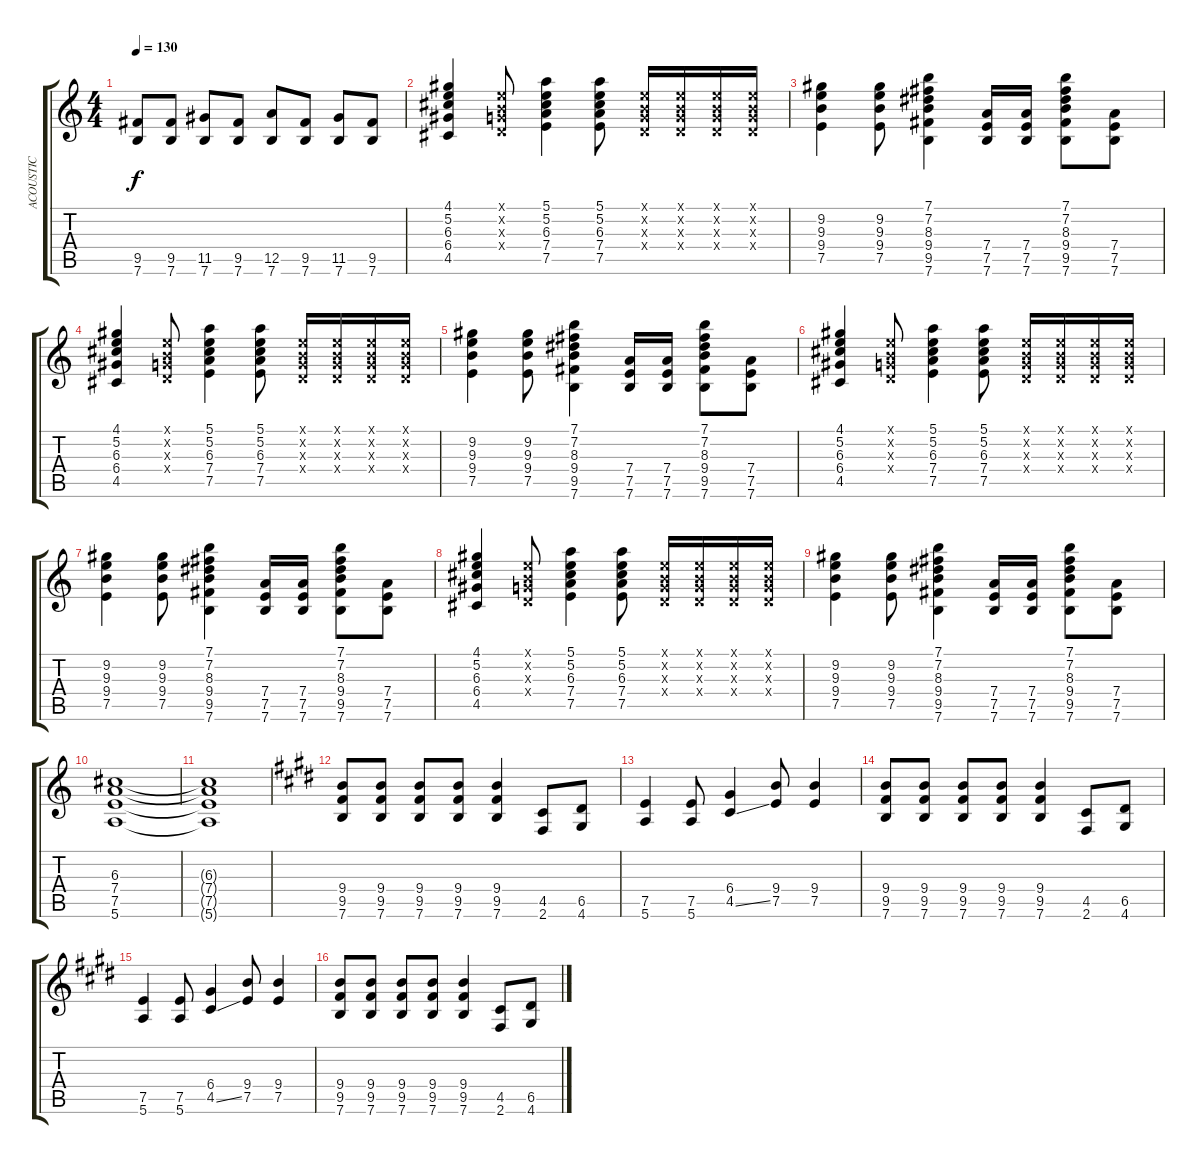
\track ("ACOUSTIC" "ACOUSTIC") {instrument acousticguitarsteel}
\staff {score tabs}
\tuning (E4 B3 G3 D3 A2 E2) {hide}
\ts (4 4)
\tempo 130
\clef g2
\ks c
(9.5 7.6).8{dy f} (9.5 7.6).8 (11.5 7.6).8 (9.5 7.6).8 (12.5 7.6).8 (9.5 7.6).8 (11.5 7.6).8 (9.5 7.6).8 |
(4.1 5.2 6.3 6.4 4.5).4 (0.1{x} 0.2{x} 0.3{x} 0.4{x}).8 (5.1 5.2 6.3 7.4 7.5).4 (5.1 5.2 6.3 7.4 7.5).8 (0.1{x} 0.2{x} 0.3{x} 0.4{x}).16 (0.1{x} 0.2{x} 0.3{x} 0.4{x}).16 (0.1{x} 0.2{x} 0.3{x} 0.4{x}).16 (0.1{x} 0.2{x} 0.3{x} 0.4{x}).16 |
(9.2 9.3 9.4 7.5).4 (9.2 9.3 9.4 7.5).8 (7.1 7.2 8.3 9.4 9.5 7.6).4 (7.4 7.5 7.6).16 (7.4 7.5 7.6).16 (7.1 7.2 8.3 9.4 9.5 7.6).8 (7.4 7.5 7.6).8 |
(4.1 5.2 6.3 6.4 4.5).4 (0.1{x} 0.2{x} 0.3{x} 0.4{x}).8 (5.1 5.2 6.3 7.4 7.5).4 (5.1 5.2 6.3 7.4 7.5).8 (0.1{x} 0.2{x} 0.3{x} 0.4{x}).16 (0.1{x} 0.2{x} 0.3{x} 0.4{x}).16 (0.1{x} 0.2{x} 0.3{x} 0.4{x}).16 (0.1{x} 0.2{x} 0.3{x} 0.4{x}).16 |
(9.2 9.3 9.4 7.5).4 (9.2 9.3 9.4 7.5).8 (7.1 7.2 8.3 9.4 9.5 7.6).4 (7.4 7.5 7.6).16 (7.4 7.5 7.6).16 (7.1 7.2 8.3 9.4 9.5 7.6).8 (7.4 7.5 7.6).8 |
(4.1 5.2 6.3 6.4 4.5).4 (0.1{x} 0.2{x} 0.3{x} 0.4{x}).8 (5.1 5.2 6.3 7.4 7.5).4 (5.1 5.2 6.3 7.4 7.5).8 (0.1{x} 0.2{x} 0.3{x} 0.4{x}).16 (0.1{x} 0.2{x} 0.3{x} 0.4{x}).16 (0.1{x} 0.2{x} 0.3{x} 0.4{x}).16 (0.1{x} 0.2{x} 0.3{x} 0.4{x}).16 |
(9.2 9.3 9.4 7.5).4 (9.2 9.3 9.4 7.5).8 (7.1 7.2 8.3 9.4 9.5 7.6).4 (7.4 7.5 7.6).16 (7.4 7.5 7.6).16 (7.1 7.2 8.3 9.4 9.5 7.6).8 (7.4 7.5 7.6).8 |
(4.1 5.2 6.3 6.4 4.5).4 (0.1{x} 0.2{x} 0.3{x} 0.4{x}).8 (5.1 5.2 6.3 7.4 7.5).4 (5.1 5.2 6.3 7.4 7.5).8 (0.1{x} 0.2{x} 0.3{x} 0.4{x}).16 (0.1{x} 0.2{x} 0.3{x} 0.4{x}).16 (0.1{x} 0.2{x} 0.3{x} 0.4{x}).16 (0.1{x} 0.2{x} 0.3{x} 0.4{x}).16 |
(9.2 9.3 9.4 7.5).4 (9.2 9.3 9.4 7.5).8 (7.1 7.2 8.3 9.4 9.5 7.6).4 (7.4 7.5 7.6).16 (7.4 7.5 7.6).16 (7.1 7.2 8.3 9.4 9.5 7.6).8 (7.4 7.5 7.6).8 |
(6.3 7.4 7.5 5.6).1 |
(6.3{t} 7.4{t} 7.5{t} 5.6{t}).1 |
\ks c#minor
(9.4 9.5 7.6).8 (9.4 9.5 7.6).8 (9.4 9.5 7.6).8 (9.4 9.5 7.6).8 (9.4 9.5 7.6).4 (4.5 2.6).8 (6.5 4.6).8 |
\ks e
(7.5 5.6).4 (7.5 5.6).8 (6.4 4.5{ss}).4 (9.4 7.5).8 (9.4 7.5).4 |
\ks c#minor
(9.4 9.5 7.6).8 (9.4 9.5 7.6).8 (9.4 9.5 7.6).8 (9.4 9.5 7.6).8 (9.4 9.5 7.6).4 (4.5 2.6).8 (6.5 4.6).8 |
\ks e
(7.5 5.6).4 (7.5 5.6).8 (6.4 4.5{ss}).4 (9.4 7.5).8 (9.4 7.5).4 |
\ks c#minor
(9.4 9.5 7.6).8 (9.4 9.5 7.6).8 (9.4 9.5 7.6).8 (9.4 9.5 7.6).8 (9.4 9.5 7.6).4 (4.5 2.6).8 (6.5 4.6).8
